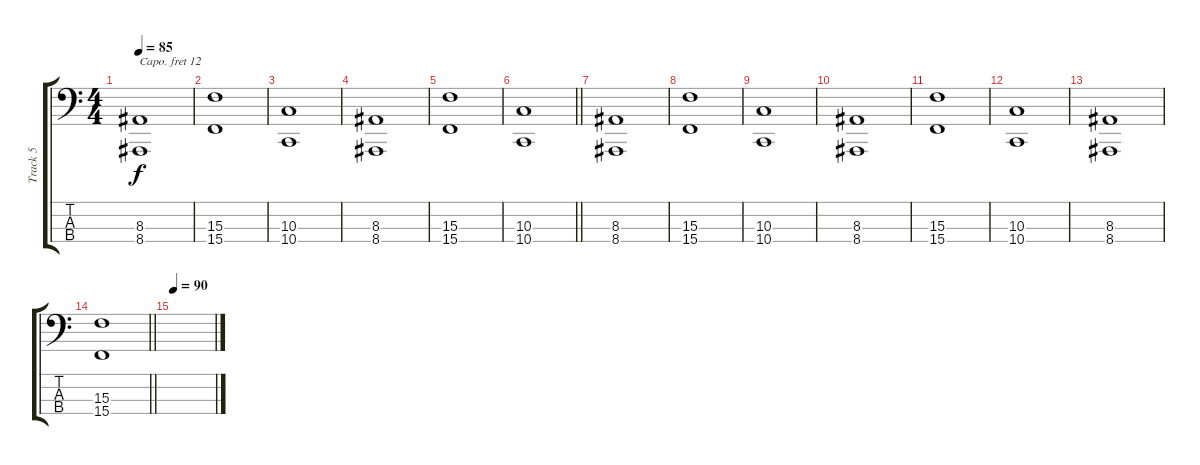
\track ("Track 5" "Track 5") {instrument acousticgrandpiano}
\staff {score tabs}
\capo 12
\tuning (G2 D2 D1 D0) {hide}
\ts (4 4)
\tempo 85
\clef f4
\ks c
(8.3 8.4).1{dy f instrument acousticgrandpiano} |
(15.3 15.4).1 |
(10.3 10.4).1 |
(8.3 8.4).1 |
(15.3 15.4).1 |
\barLineRight lightlight
(10.3 10.4).1 |
(8.3 8.4).1{instrument acousticgrandpiano} |
(15.3 15.4).1 |
(10.3 10.4).1 |
(8.3 8.4).1{instrument acousticgrandpiano} |
(15.3 15.4).1 |
(10.3 10.4).1 |
(8.3 8.4).1{instrument acousticgrandpiano} |
\barLineRight lightlight
(15.3 15.4).1 |
\tempo 90
